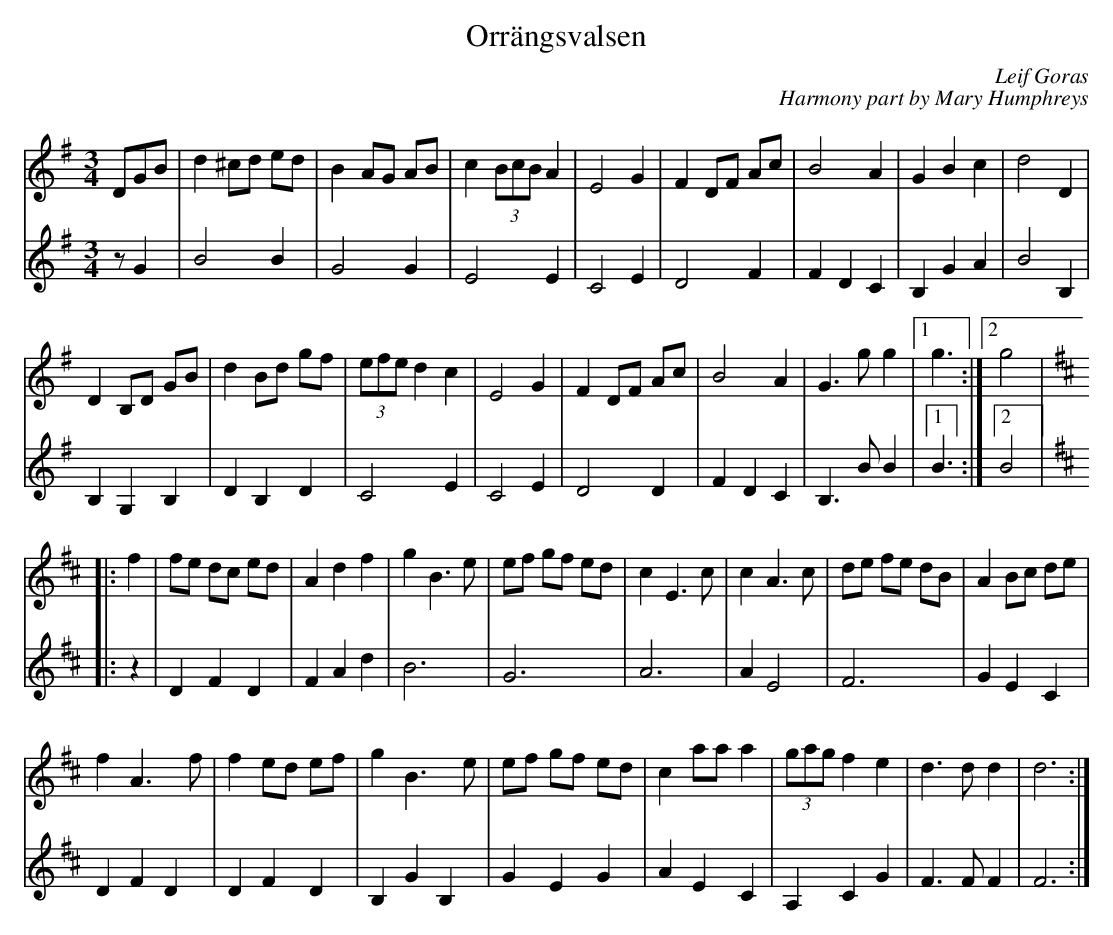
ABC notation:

X:1
T:Orrängsvalsen
C: Leif Goras
C: Harmony part by Mary Humphreys
M:3/4
L:1/4
K:G
V:1 clef=treble
V:2 clef=treble
V:1
D/G/B/|d^c/d/ e/d/| B A/G/ A/B/|c (3B/c/B/ A| E2G|\
 F D/F/ A/c/| B2 A | G B c| d2 D|
  D B,/D/ G/B/| d B/d/ g/f/| (3e/f/e/ d c|E2 G| F D/F/ A/c/|B2 A| G>g g|1 g3/:|2 g2 |
K:D
|:f| f/e/ d/c/ e/d/| Adf| g B>e| e/f/ g/f/ e/d/| c E>c| c A>c|\
 d/e/ f/e/ d/B/| A B/c/ d/e/|
f A> f| f e/d/ e/f/|g B>e|  e/f/ g/f/ e/d/| c a/a/ a| (3g/a/g/ f e| d> d d| d3:|
V:2
z/ G| B2B| G2G| E2E| C2 E| D2 F| FDC| B,GA| B2 B,|
B,G,B,|DB,D|C2E|C2E| D2D| F DC| B,>B B|1 B3/:|2B2
K:D
|:z| DFD| FAd| B3| G3| A3| AE2| F3|GEC| DFD| DFD| B,GB, | GEG| AEC| A,CG| F>F F | F3:|
